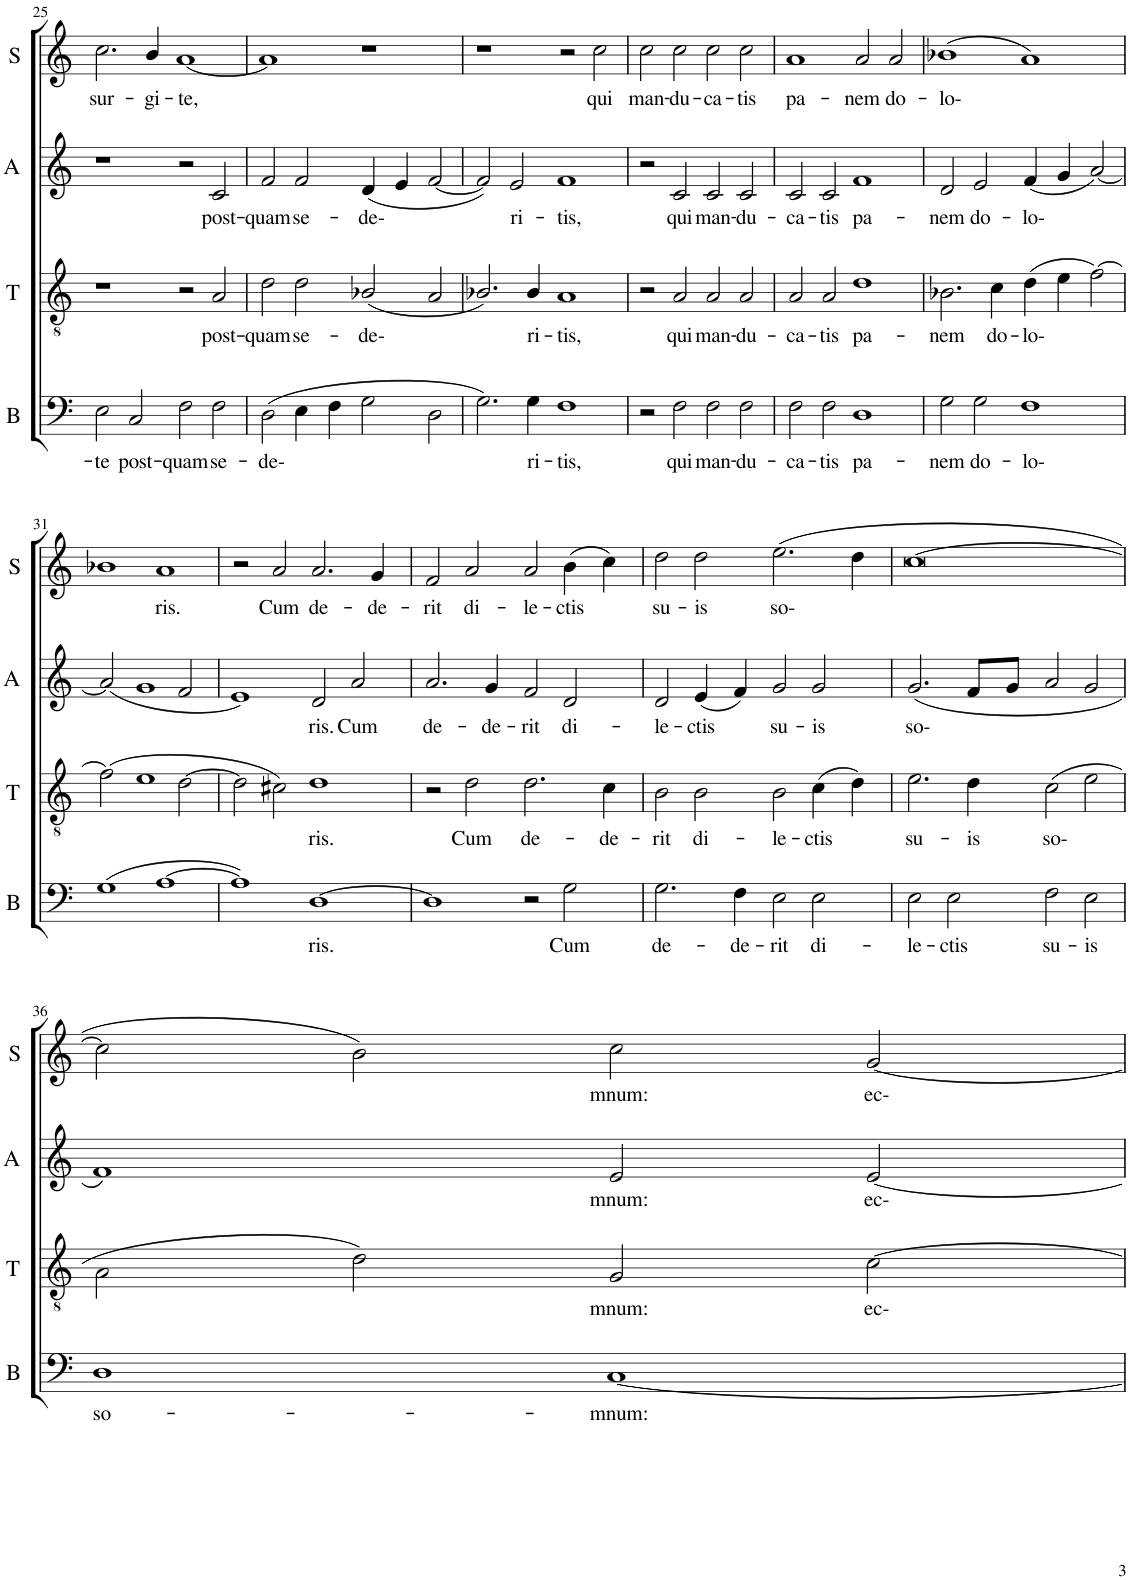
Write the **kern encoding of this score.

**kern	**text	**kern	**text	**kern	**text	**kern	**text
*part4	*part4	*part3	*part3	*part2	*part2	*part1	*part1
*staff4	*staff4	*staff3	*staff3	*staff2	*staff2	*staff1	*staff1
*I"Bass	*	*I"Tenor	*	*I"Alto	*	*I"Soprano	*
*I'B	*	*I'T	*	*I'A	*	*I'S	*
!!LO:PB:g=z
*clefF4	*	*clefGv2	*	*clefG2	*	*clefG2	*
*	*	*	*	*	*	*Trd-7c-12	*
*k[]	*	*k[]	*	*k[]	*	*k[]	*
*M4/2	*	*M4/2	*	*M4/2	*	*M4/2	*
=25	=25	=25	=25	=25	=25	=25	=25
!	!LO:LY:b	!	!	!	!	!	!LO:LY:b
2E\	te	1r	.	1r	.	2.cc\	sur-
!	!LO:LY:b	!	!	!	!	!	!
2C/	post-	.	.	.	.	.	.
!	!	!	!	!	!	!	!LO:LY:b
.	.	.	.	.	.	4b/	gi-
!	!LO:LY:b	!	!	!	!	!	!LO:LY:b
2F\	quam	2r	.	2r	.	[1a	te,
!	!LO:LY:b	!	!LO:LY:b	!	!LO:LY:b	!	!
2F\	se-	2A/	post-	2c/	post-	.	.
=26	=26	=26	=26	=26	=26	=26	=26
!	!LO:LY:b	!	!LO:LY:b	!	!LO:LY:b	!	!
(2D\	de-	2d\	quam	2f/	quam	1a]	.
!	!	!	!LO:LY:b	!	!LO:LY:b	!	!
4E\	.	2d\	se-	2f/	se-	.	.
4F\	.	.	.	.	.	.	.
!	!	!	!LO:LY:b	!	!LO:LY:b	!	!
2G\	.	(2B-X/	de-	(4d/	de-	1r	.
.	.	.	.	4e/	.	.	.
2D\	.	2A/	.	[2f/	.	.	.
=27	=27	=27	=27	=27	=27	=27	=27
2.G\)	.	2.B-X/)	.	2f/])	.	1r	.
!	!	!	!	!	!LO:LY:b	!	!
.	.	.	.	2e/	ri-	.	.
!	!LO:LY:b	!	!LO:LY:b	!	!	!	!
4G\	ri-	4B-/	ri-	.	.	.	.
!	!LO:LY:b	!	!LO:LY:b	!	!LO:LY:b	!	!
1F	tis,	1A	tis,	1f	tis,	2r	.
!	!	!	!	!	!	!	!LO:LY:b
.	.	.	.	.	.	2cc\	qui
=28	=28	=28	=28	=28	=28	=28	=28
!	!	!	!	!	!	!	!LO:LY:b
2r	.	2r	.	2r	.	2cc\	man-
!	!LO:LY:b	!	!LO:LY:b	!	!LO:LY:b	!	!LO:LY:b
2F\	qui	2A/	qui	2c/	qui	2cc\	du-
!	!LO:LY:b	!	!LO:LY:b	!	!LO:LY:b	!	!LO:LY:b
2F\	man-	2A/	man-	2c/	man-	2cc\	ca-
!	!LO:LY:b	!	!LO:LY:b	!	!LO:LY:b	!	!LO:LY:b
2F\	du-	2A/	du-	2c/	du-	2cc\	tis
=29	=29	=29	=29	=29	=29	=29	=29
!	!LO:LY:b	!	!LO:LY:b	!	!LO:LY:b	!	!LO:LY:b
2F\	ca-	2A/	ca-	2c/	ca-	1a	pa-
!	!LO:LY:b	!	!LO:LY:b	!	!LO:LY:b	!	!
2F\	tis	2A/	tis	2c/	tis	.	.
!	!LO:LY:b	!	!LO:LY:b	!	!LO:LY:b	!	!LO:LY:b
1D	pa-	1d	pa-	1f	pa-	2a/	nem
!	!	!	!	!	!	!	!LO:LY:b
.	.	.	.	.	.	2a/	do-
=30	=30	=30	=30	=30	=30	=30	=30
!	!LO:LY:b	!	!LO:LY:b	!	!LO:LY:b	!	!LO:LY:b
2G\	nem	2.B-X\	nem	2d/	nem	(1b-X	lo-
!	!LO:LY:b	!	!	!	!LO:LY:b	!	!
2G\	do-	.	.	2e/	do-	.	.
!	!	!	!LO:LY:b	!	!	!	!
.	.	4c\	do-	.	.	.	.
!	!LO:LY:b	!	!LO:LY:b	!	!LO:LY:b	!	!
1F	lo-	(4d\	lo-	(4f/	lo-	1a)	.
.	.	4e\	.	4g/	.	.	.
.	.	[2f\)	.	[2a/)	.	.	.
!!LO:LB:g=z
=31	=31	=31	=31	=31	=31	=31	=31
(1G	.	(2f\]	.	(2a/]	.	1b-X	.
.	.	1e	.	1g	.	.	.
!	!	!	!	!	!	!	!LO:LY:b
[1A	.	.	.	.	.	1a	ris.
.	.	[2d\	.	2f/	.	.	.
=32	=32	=32	=32	=32	=32	=32	=32
1A])	.	2d\]	.	1e)	.	2r	.
!	!	!	!	!	!	!	!LO:LY:b
.	.	2c#X\)	.	.	.	2a/	Cum
!	!LO:LY:b	!	!LO:LY:b	!	!LO:LY:b	!	!LO:LY:b
[1D	ris.	1d	ris.	2d/	ris.	2.a/	de-
!	!	!	!	!	!LO:LY:b	!	!
.	.	.	.	2a/	Cum	.	.
!	!	!	!	!	!	!	!LO:LY:b
.	.	.	.	.	.	4g/	de-
=33	=33	=33	=33	=33	=33	=33	=33
!	!	!	!	!	!LO:LY:b	!	!LO:LY:b
1D]	.	2r	.	2.a/	de-	2f/	rit
!	!	!	!LO:LY:b	!	!	!	!LO:LY:b
.	.	2d\	Cum	.	.	2a/	di-
!	!	!	!	!	!LO:LY:b	!	!
.	.	.	.	4g/	de-	.	.
!	!	!	!LO:LY:b	!	!LO:LY:b	!	!LO:LY:b
2r	.	2.d\	de-	2f/	rit	2a/	le-
!	!LO:LY:b	!	!	!	!LO:LY:b	!	!LO:LY:b
2G\	Cum	.	.	2d/	di-	(4b\	ctis
!	!	!	!LO:LY:b	!	!	!	!
.	.	4c\	de-	.	.	4cc\)	.
=34	=34	=34	=34	=34	=34	=34	=34
!	!LO:LY:b	!	!LO:LY:b	!	!LO:LY:b	!	!LO:LY:b
2.G\	de-	2B\	rit	2d/	le-	2dd\	su-
!	!	!	!LO:LY:b	!	!LO:LY:b	!	!LO:LY:b
.	.	2B\	di-	(4e/	ctis	2dd\	is
!	!LO:LY:b	!	!	!	!	!	!
4F\	de-	.	.	4f/)	.	.	.
!	!LO:LY:b	!	!LO:LY:b	!	!LO:LY:b	!	!LO:LY:b
2E\	rit	2B\	le-	2g/	su-	(2.ee\	so-
!	!LO:LY:b	!	!LO:LY:b	!	!LO:LY:b	!	!
2E\	di-	(4c\	ctis	2g/	is	.	.
.	.	4d\)	.	.	.	4dd\	.
=35	=35	=35	=35	=35	=35	=35	=35
!	!LO:LY:b	!	!LO:LY:b	!	!LO:LY:b	!	!
2E\	le-	2.e\	su-	(2.g/	so-	[0cc	.
!	!LO:LY:b	!	!	!	!	!	!
2E\	ctis	.	.	.	.	.	.
!	!	!	!LO:LY:b	!	!	!	!
.	.	4d\	is	8f/L	.	.	.
.	.	.	.	8g/J	.	.	.
!	!LO:LY:b	!	!LO:LY:b	!	!	!	!
2F\	su-	(2c\	so-	2a/	.	.	.
!	!LO:LY:b	!	!	!	!	!	!
2E\	is	2e\	.	2g/	.	.	.
!!LO:LB:g=z
=36	=36	=36	=36	=36	=36	=36	=36
!	!LO:LY:b	!	!	!	!	!	!
1D	so-	2A\	.	1f)	.	2cc\]	.
.	.	2d\)	.	.	.	2b\)	.
!	!LO:LY:b	!	!LO:LY:b	!	!LO:LY:b	!	!LO:LY:b
[1C	mnum:	2G/	mnum:	2e/	mnum:	2cc\	mnum:
!	!	!	!LO:LY:b	!	!LO:LY:b	!	!LO:LY:b
.	.	[2c\	ec-	[2e/	ec-	[2g/	ec-
=	=	=	=	=	=	=	=
*-	*-	*-	*-	*-	*-	*-	*-
